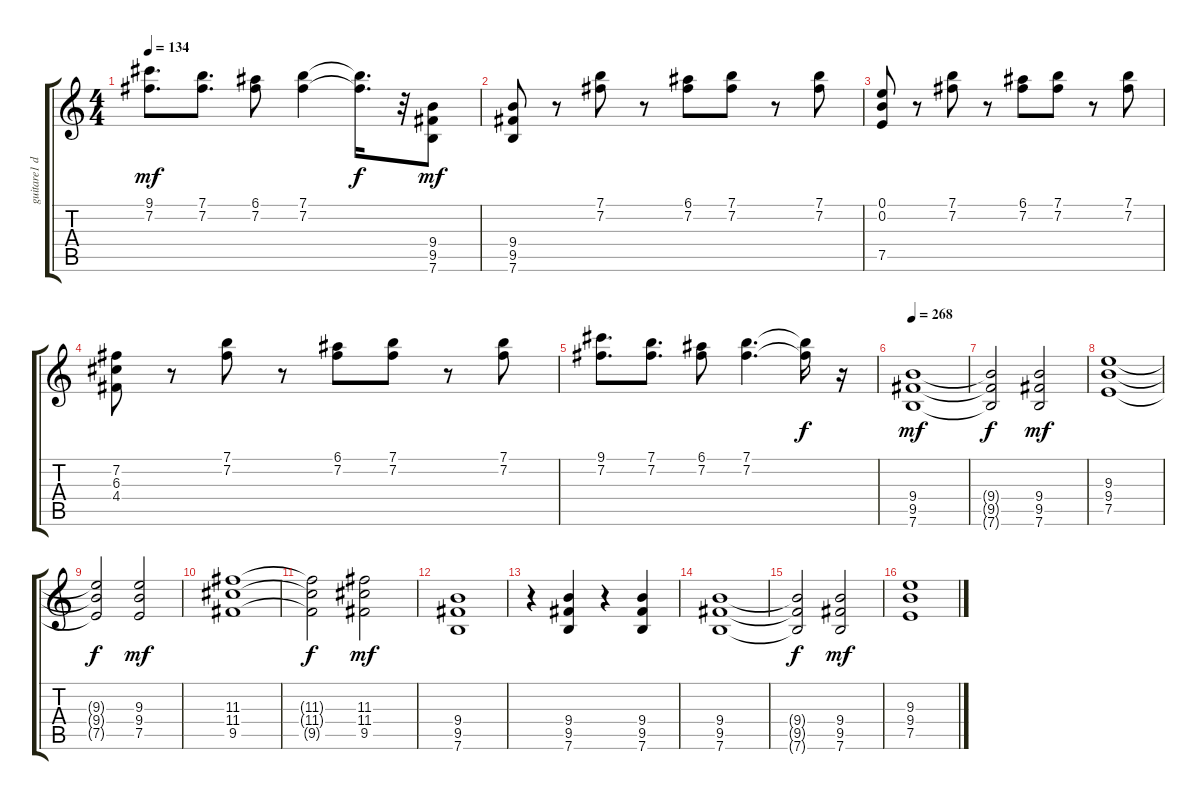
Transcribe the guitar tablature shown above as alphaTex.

\track ("guitare1 disto" "guitare1 d") {instrument distortionguitar}
\staff {score tabs}
\tuning (E4 B3 G3 D3 A2 E2) {hide}
\ts (4 4)
\tempo 134
\clef g2
\ks c
(9.1 7.2).8{d dy mf} (7.1 7.2).8{d} (6.1 7.2).8 (7.1 7.2).4 (7.1{t} 7.2{t}).16{d dy f} r.32 (9.4 9.5 7.6).8{dy mf} |
(9.4 9.5 7.6).8 r.8 (7.1 7.2).8 r.8 (6.1 7.2).8 (7.1 7.2).8 r.8 (7.1 7.2).8 |
(0.1 0.2 7.5).8 r.8 (7.1 7.2).8 r.8 (6.1 7.2).8 (7.1 7.2).8 r.8 (7.1 7.2).8 |
(7.2 6.3 4.4).8 r.8 (7.1 7.2).8 r.8 (6.1 7.2).8 (7.1 7.2).8 r.8 (7.1 7.2).8 |
(9.1 7.2).8{d} (7.1 7.2).8{d} (6.1 7.2).8 (7.1 7.2).4{d} (7.1{t} 7.2{t}).16{dy f} r.16 |
\tempo 268
(9.4 9.5 7.6).1{dy mf} |
(9.4{t} 9.5{t} 7.6{t}).2{dy f} (9.4 9.5 7.6).2{dy mf} |
(9.3 9.4 7.5).1 |
(9.3{t} 9.4{t} 7.5{t}).2{dy f} (9.3 9.4 7.5).2{dy mf} |
(11.3 11.4 9.5).1 |
(11.3{t} 11.4{t} 9.5{t}).2{dy f} (11.3 11.4 9.5).2{dy mf} |
(9.4 9.5 7.6).1 |
r.4 (9.4 9.5 7.6).4 r.4 (9.4 9.5 7.6).4 |
(9.4 9.5 7.6).1 |
(9.4{t} 9.5{t} 7.6{t}).2{dy f} (9.4 9.5 7.6).2{dy mf} |
(9.3 9.4 7.5).1
